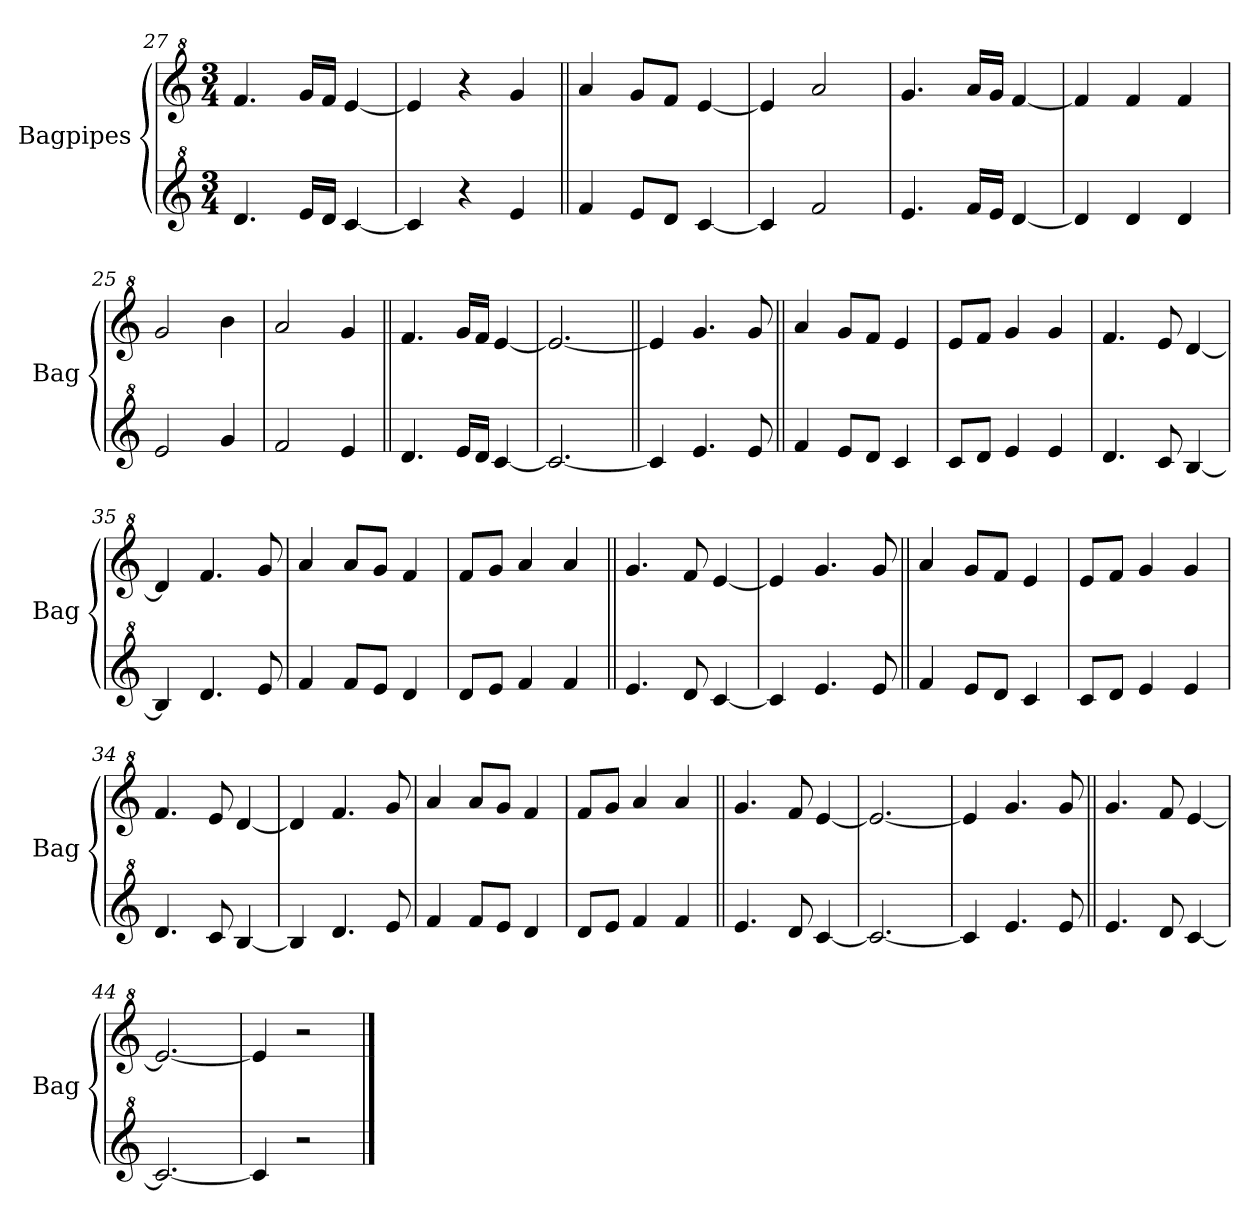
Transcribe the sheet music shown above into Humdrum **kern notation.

**kern	**kern
*part2	*part1
*staff2	*staff1
*I"Bagpipes	*I"Bagpipes
*I'Bag	*I'Bag
*clefG^2	*clefG^2
*k[]	*k[]
*C:	*C:
*M3/4	*M3/4
=27	=27
4.dd/	4.ff/
16ee/LL	16gg/LL
16dd/JJ	16ff/JJ
[4cc/	[4ee/
=28	=28
4cc/]	4ee/]
4r	4r
4ee/	4gg/
=21||	=21||
4ff/	4aa/
8ee/L	8gg/L
8dd/J	8ff/J
[4cc/	[4ee/
=22	=22
4cc/]	4ee/]
2ff/	2aa/
=23	=23
4.ee/	4.gg/
16ff/LL	16aa/LL
16ee/JJ	16gg/JJ
[4dd/	[4ff/
=24	=24
4dd/]	4ff/]
4dd/	4ff/
4dd/	4ff/
=25	=25
2ee/	2gg/
4gg/	4bb\
=26	=26
2ff/	2aa/
4ee/	4gg/
!!LO:LB:g=z
=29||	=29||
4.dd/	4.ff/
16ee/LL	16gg/LL
16dd/JJ	16ff/JJ
[4cc/	[4ee/
=30	=30
2.cc/_	2.ee/_
=31||	=31||
4cc/]	4ee/]
4.ee/	4.gg/
8ee/	8gg/
=32||	=32||
4ff/	4aa/
8ee/L	8gg/L
8dd/J	8ff/J
4cc/	4ee/
=33	=33
8cc/L	8ee/L
8dd/J	8ff/J
4ee/	4gg/
4ee/	4gg/
=34	=34
4.dd/	4.ff/
8cc/	8ee/
[4b/	[4dd/
=35	=35
4b/]	4dd/]
4.dd/	4.ff/
8ee/	8gg/
=36	=36
4ff/	4aa/
8ff/L	8aa/L
8ee/J	8gg/J
4dd/	4ff/
=37	=37
8dd/L	8ff/L
8ee/J	8gg/J
4ff/	4aa/
4ff/	4aa/
!!LO:LB:g=z
=38||	=38||
4.ee/	4.gg/
8dd/	8ff/
[4cc/	[4ee/
=39	=39
4cc/]	4ee/]
4.ee/	4.gg/
8ee/	8gg/
=32||	=32||
4ff/	4aa/
8ee/L	8gg/L
8dd/J	8ff/J
4cc/	4ee/
=33	=33
8cc/L	8ee/L
8dd/J	8ff/J
4ee/	4gg/
4ee/	4gg/
=34	=34
4.dd/	4.ff/
8cc/	8ee/
[4b/	[4dd/
=35	=35
4b/]	4dd/]
4.dd/	4.ff/
8ee/	8gg/
=36	=36
4ff/	4aa/
8ff/L	8aa/L
8ee/J	8gg/J
4dd/	4ff/
=37	=37
8dd/L	8ff/L
8ee/J	8gg/J
4ff/	4aa/
4ff/	4aa/
=40||	=40||
4.ee/	4.gg/
8dd/	8ff/
[4cc/	[4ee/
=41	=41
2.cc/_	2.ee/_
=42	=42
4cc/]	4ee/]
4.ee/	4.gg/
8ee/	8gg/
=43||	=43||
4.ee/	4.gg/
8dd/	8ff/
[4cc/	[4ee/
=44	=44
2.cc/_	2.ee/_
=45	=45
4cc/]	4ee/]
2r	2r
==	==
*-	*-
